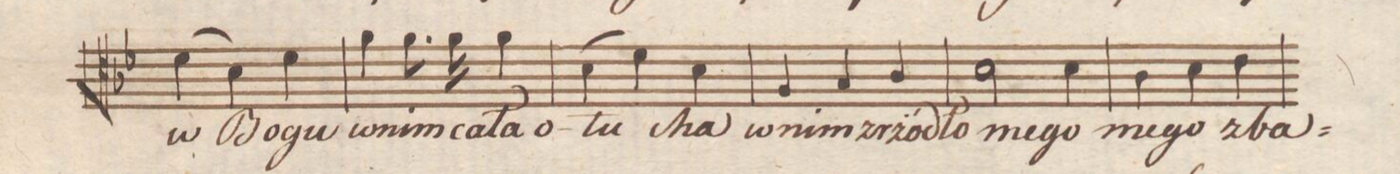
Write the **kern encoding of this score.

**kern	**text	**dynam
*I"Tenore.	*	*
*clefC4	*	*
*k[b-e-]	*	*
*met(C.|)	*	*
*M3/4	*	*
(4d\	w Bo-	.
4B-\)	.	.
4d\	-gu	.
=106	=106	=106
4f\	wnim	.
8.f\	ca-	.
16f\	-ła	.
4f\	o-	.
=107	=107	=107
(4B-\	-tu-	.
4d\)	.	.
4B-\	-cha	.
=108	=108	=108
4F/	w nim	.
4G/	zrżó-	.
4A/	-dło	.
=109	=109	=109
2B-\	me-	.
4B-\	-go	.
=110	=110	=110
4A\	me-	.
4B-\	-go	.
4c\	zba-	.
=111	=111	=111
*-	*-	*-
